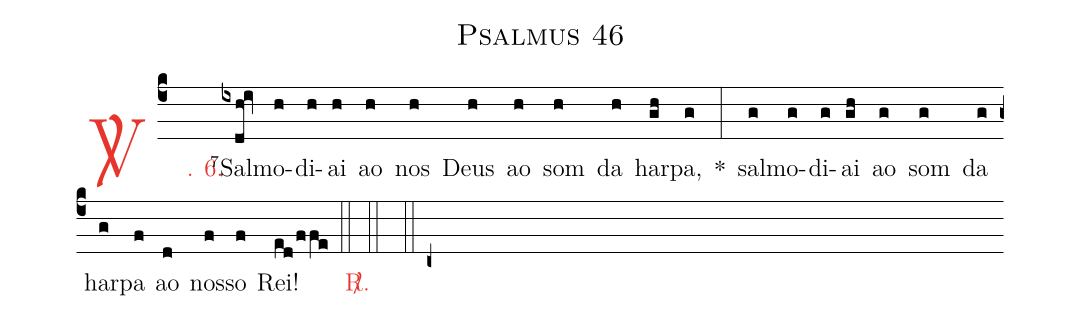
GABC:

name: Psalmus 46;
%%
(c4)

<c><sp>V/</sp>. 6.</c>() <v>\VSup{7}</v>Sal(ixdh!iv)mo(h)di(h)ai(h) ao(h) nos(h) Deus(h) ao(h) som(h) da(h) har(gh)pa,(g) *(:) sal(g)mo(g)di(g)ai(gh) ao(g) som(g) da(g) har(g)pa(f) ao(d) nos(f)so(f) Rei!(ed/ffe)

(::)

<c><sp>R/</sp>.</c>(::)

(::)

(c+)
